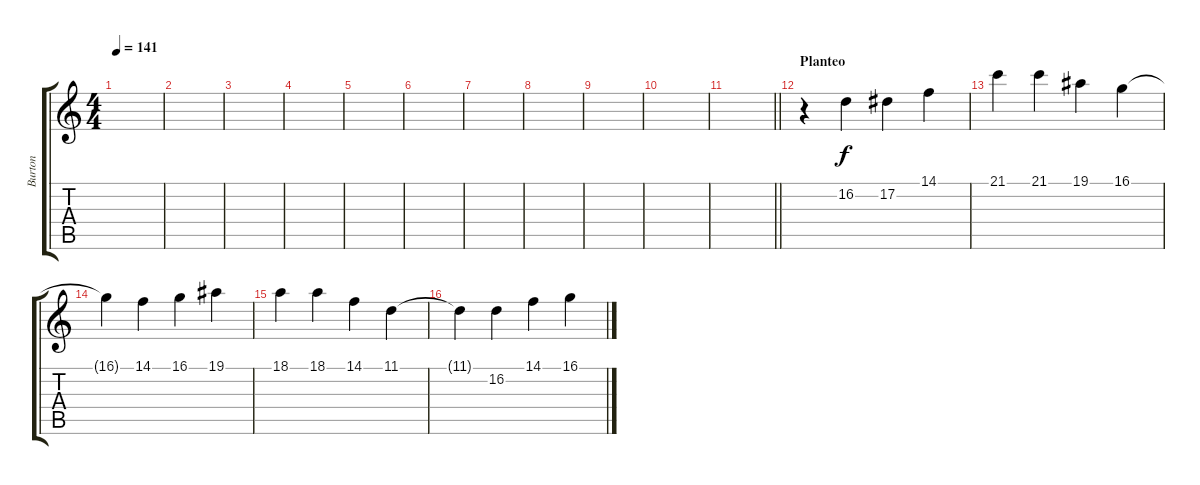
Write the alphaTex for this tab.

\track ("Burton" "Burton") {instrument pad1newage}
\staff {score tabs}
\tuning (Eb4 Bb3 Gb3 Db3 Ab2 Eb2) {hide}
\ts (4 4)
\tempo 141
\clef g2
\ks c
|
|
|
|
|
|
|
|
|
|
\barLineRight lightlight
|
\section ("" "Planteo")
r.4 16.2.4 17.2.4 14.1.4 |
21.1.4 21.1.4 19.1.4 16.1.4 |
16.1{t}.4 14.1.4 16.1.4 19.1.4 |
18.1.4 18.1.4 14.1.4 11.1.4 |
11.1{t}.4 16.2.4 14.1.4 16.1.4
